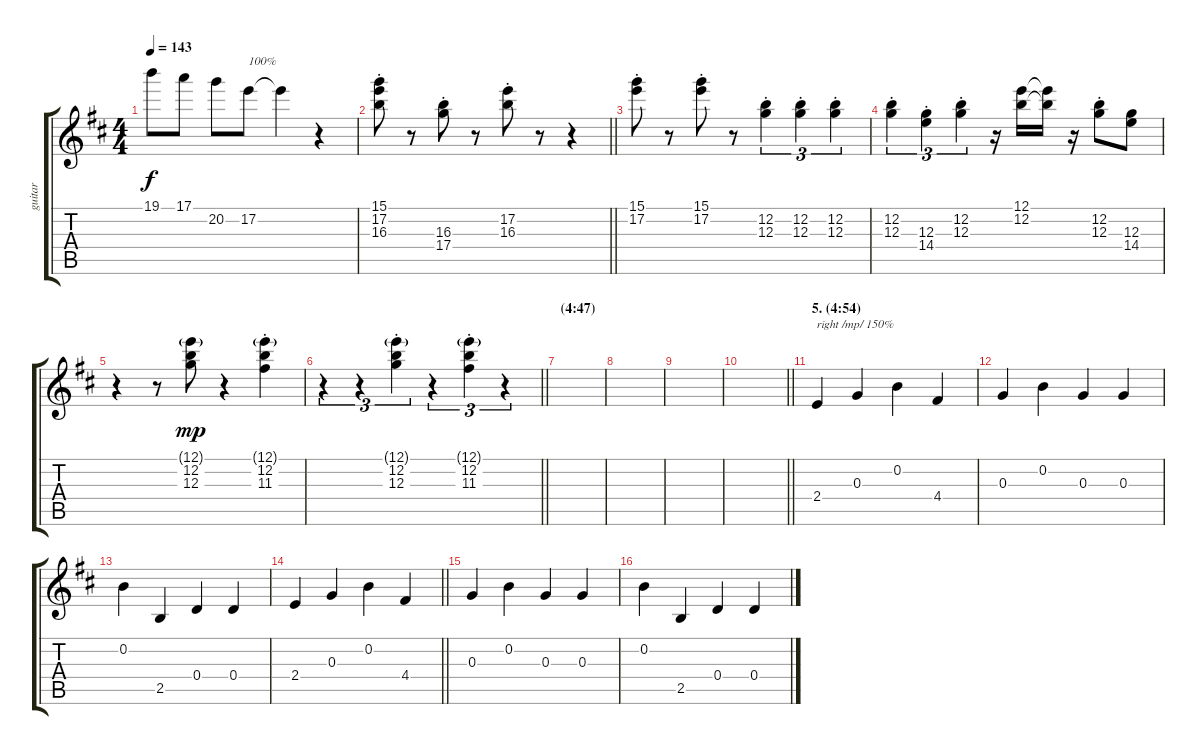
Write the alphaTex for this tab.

\track ("guitar" "guitar") {instrument overdrivenguitar}
\staff {score tabs}
\tuning (E4 B3 G3 D3 A2 E2) {hide}
\ts (4 4)
\tempo 143
\clef g2
\ks d
19.1.8{dy f} 17.1.8 20.2.8 17.2.8{txt "100%"} 17.2{t}.4 r.4 |
\barLineRight lightlight
(15.1{st} 17.2{st} 16.3{st}).8 r.8 (16.3{st} 17.4{st}).8 r.8 (17.2{st} 16.3{st}).8 r.8 r.4 |
(15.1{st} 17.2{st}).8 r.8 (15.1{st} 17.2{st}).8 r.8 (12.2{st} 12.3{st}).4{tu (3 2)} (12.2{st} 12.3{st}).4{tu (3 2)} (12.2{st} 12.3{st}).4{tu (3 2)} |
(12.2{st} 12.3{st}).4{tu (3 2)} (12.3{st} 14.4{st}).4{tu (3 2)} (12.2{st} 12.3{st}).4{tu (3 2)} r.16 (12.1 12.2).16 (12.1{t} 12.2{t}).16 r.16 (12.2{st} 12.3{st}).8 (12.3 14.4).8 |
r.4 r.8 (12.1{g} 12.2 12.3).8{dy mp} r.4 (12.1{g st} 12.2{st} 11.3{st}).4 |
\barLineRight lightlight
r.4{tu (3 2)} r.4{tu (3 2)} (12.1{g st} 12.2{st} 12.3{st}).4{tu (3 2)} r.4{tu (3 2)} (12.1{g st} 12.2{st} 11.3{st}).4{tu (3 2)} r.4{tu (3 2)} |
\section ("" "(4:47)")
|
|
|
\barLineRight lightlight
|
\section ("" "5. (4:54)")
2.4.4{txt "right /mp/ 150%" balance 13} 0.3.4 0.2.4 4.4.4 |
0.3.4 0.2.4 0.3.4 0.3.4 |
0.2.4 2.5.4 0.4.4 0.4.4 |
\barLineRight lightlight
2.4.4 0.3.4 0.2.4 4.4.4 |
0.3.4 0.2.4 0.3.4 0.3.4 |
0.2.4 2.5.4 0.4.4 0.4.4
